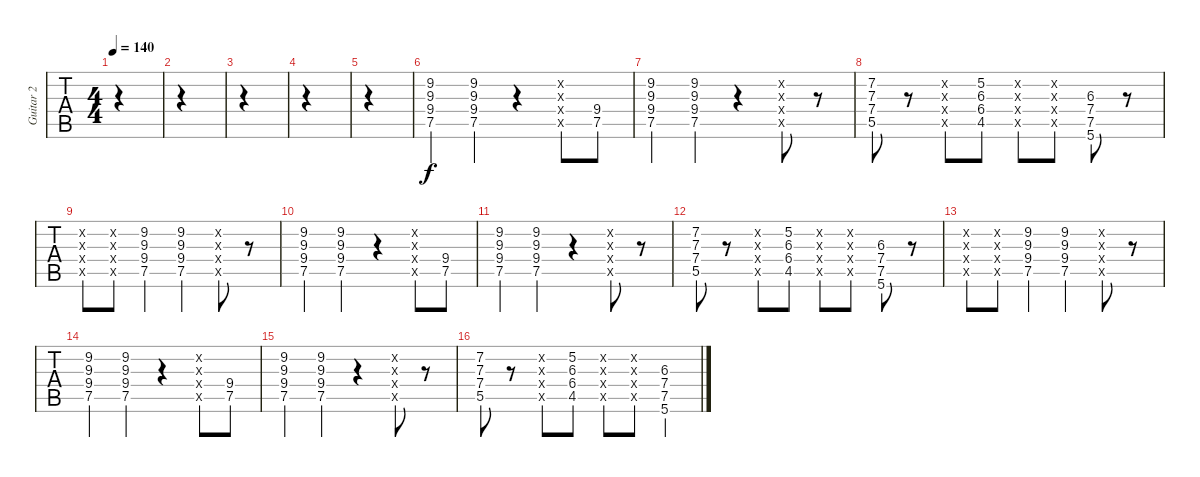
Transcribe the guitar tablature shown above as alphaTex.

\track ("Guitar 2" "Guitar 2") {instrument overdrivenguitar}
\staff {tabs}
\tuning (E4 B3 G3 D3 A2 E2) {hide}
\ts (4 4)
\tempo 140
\clef g2
\ks c
|
\ks e
|
|
|
|
(9.2 9.3 9.4 7.5).4 (9.2 9.3 9.4 7.5).4 r.4 (9.2{x} 9.3{x} 9.4{x} 7.5{x}).8 (9.4 7.5).8 |
(9.2 9.3 9.4 7.5).4 (9.2 9.3 9.4 7.5).4 r.4 (9.2{x} 9.3{x} 9.4{x} 7.5{x}).8 r.8 |
(7.2 7.3 7.4 5.5).8 r.8 (7.2{x} 7.3{x} 7.4{x} 5.5{x}).8 (5.2 6.3 6.4 4.5).8 (5.2{x} 6.3{x} 6.4{x} 4.5{x}).8 (5.2{x} 6.3{x} 6.4{x} 4.5{x}).8 (6.3 7.4 7.5 5.6).8 r.8 |
(9.2{x} 9.3{x} 9.4{x} 7.5{x}).8 (9.2{x} 9.3{x} 9.4{x} 7.5{x}).8 (9.2 9.3 9.4 7.5).4 (9.2 9.3 9.4 7.5).4 (9.2{x} 9.3{x} 9.4{x} 7.5{x}).8 r.8 |
(9.2 9.3 9.4 7.5).4 (9.2 9.3 9.4 7.5).4 r.4 (9.2{x} 9.3{x} 9.4{x} 7.5{x}).8 (9.4 7.5).8 |
(9.2 9.3 9.4 7.5).4 (9.2 9.3 9.4 7.5).4 r.4 (9.2{x} 9.3{x} 9.4{x} 7.5{x}).8 r.8 |
(7.2 7.3 7.4 5.5).8 r.8 (7.2{x} 7.3{x} 7.4{x} 5.5{x}).8 (5.2 6.3 6.4 4.5).8 (5.2{x} 6.3{x} 6.4{x} 4.5{x}).8 (5.2{x} 6.3{x} 6.4{x} 4.5{x}).8 (6.3 7.4 7.5 5.6).8 r.8 |
(9.2{x} 9.3{x} 9.4{x} 7.5{x}).8 (9.2{x} 9.3{x} 9.4{x} 7.5{x}).8 (9.2 9.3 9.4 7.5).4 (9.2 9.3 9.4 7.5).4 (9.2{x} 9.3{x} 9.4{x} 7.5{x}).8 r.8 |
(9.2 9.3 9.4 7.5).4 (9.2 9.3 9.4 7.5).4 r.4 (9.2{x} 9.3{x} 9.4{x} 7.5{x}).8 (9.4 7.5).8 |
(9.2 9.3 9.4 7.5).4 (9.2 9.3 9.4 7.5).4 r.4 (9.2{x} 9.3{x} 9.4{x} 7.5{x}).8 r.8 |
(7.2 7.3 7.4 5.5).8 r.8 (7.2{x} 7.3{x} 7.4{x} 5.5{x}).8 (5.2 6.3 6.4 4.5).8 (5.2{x} 6.3{x} 6.4{x} 4.5{x}).8 (5.2{x} 6.3{x} 6.4{x} 4.5{x}).8 (6.3 7.4 7.5 5.6).4
